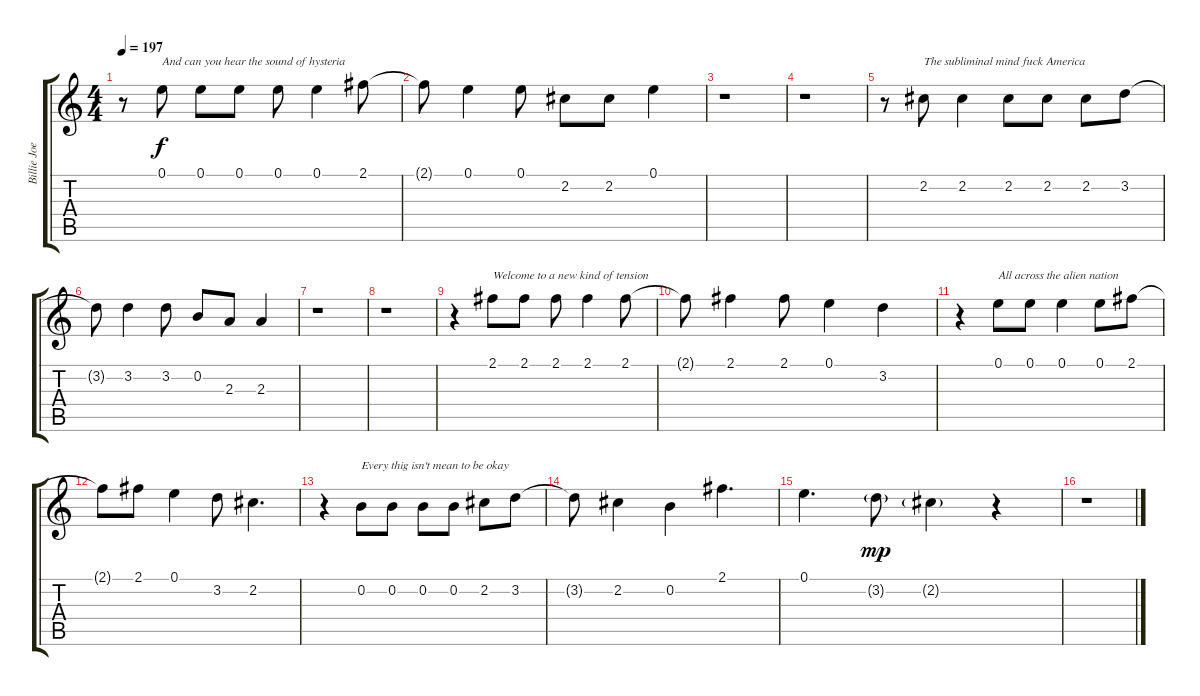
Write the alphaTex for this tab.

\track ("Billie Joe (vocals)" "Billie Joe") {instrument overdrivenguitar}
\staff {score tabs}
\tuning (E4 B3 G3 D3 A2 E2) {hide}
\ts (4 4)
\tempo 197
\clef g2
\ks c
r.8{dy f} 0.1.8{txt "And can you hear the sound of hysteria"} 0.1.8 0.1.8 0.1.8 0.1.4 2.1.8 |
2.1{t}.8 0.1.4 0.1.8 2.2.8 2.2.8 0.1.4 |
r.1 |
r.1 |
r.8 2.2.8{txt "The subliminal mind fuck America"} 2.2.4 2.2.8 2.2.8 2.2.8 3.2.8 |
3.2{t}.8 3.2.4 3.2.8 0.2.8 2.3.8 2.3.4 |
r.1 |
r.1 |
r.4 2.1.8{txt "Welcome to a new kind of tension"} 2.1.8 2.1.8 2.1.4 2.1.8 |
2.1{t}.8 2.1.4 2.1.8 0.1.4 3.2.4 |
r.4 0.1.8{txt "All across the alien nation"} 0.1.8 0.1.4 0.1.8 2.1.8 |
2.1{t}.8 2.1.8 0.1.4 3.2.8 2.2.4{d} |
r.4 0.2.8{txt "Every thig isn't mean to be okay"} 0.2.8 0.2.8 0.2.8 2.2.8 3.2.8 |
3.2{t}.8 2.2.4 0.2.4 2.1.4{d} |
0.1.4{d} 3.2{g}.8{dy mp} 2.2{g}.4 r.4 |
r.1
